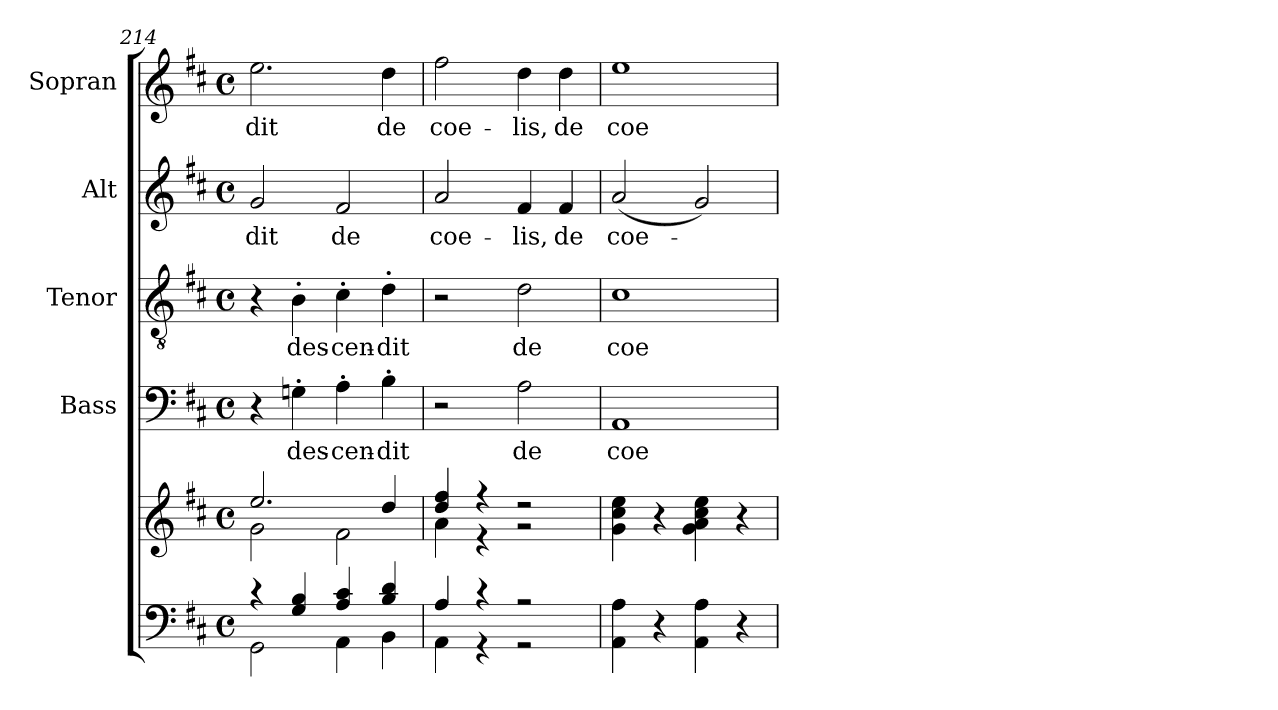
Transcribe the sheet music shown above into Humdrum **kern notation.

**kern	**kern	**kern	**text	**kern	**text	**kern	**text	**kern	**text
*part5	*part5	*part4	*part4	*part3	*part3	*part2	*part2	*part1	*part1
*staff6	*staff5	*staff4	*staff4	*staff3	*staff3	*staff2	*staff2	*staff1	*staff1
*	*	*I"Bass	*	*I"Tenor	*	*I"Alt	*	*I"Sopran	*
*	*	*I'B.	*	*I'T.	*	*I'A.	*	*I'S.	*
*clefF4	*clefG2	*clefF4	*	*clefGv2	*	*clefG2	*	*clefG2	*
*k[f#c#]	*k[f#c#]	*k[f#c#]	*	*k[f#c#]	*	*k[f#c#]	*	*k[f#c#]	*
*D:	*D:	*D:	*	*D:	*	*D:	*	*D:	*
*M4/4	*M4/4	*M4/4	*	*M4/4	*	*M4/4	*	*M4/4	*
*met(c)	*met(c)	*met(c)	*	*met(c)	*	*met(c)	*	*met(c)	*
=214	=214	=214	=214	=214	=214	=214	=214	=214	=214
*^	*^	*	*	*	*	*	*	*	*
!	!	!	!	!	!	!	!	!	!LO:LY:b	!	!LO:LY:b
4rc	2GG\	2.ee/	2g\	4r	.	4r	.	2g/	-dit	2.ee\	-dit
!	!	!	!	!	!LO:LY:b	!	!LO:LY:b	!	!	!	!
4G/ 4B/	.	.	.	4Gn'>\	des-	4B'>\	des-	.	.	.	.
!	!	!	!	!	!LO:LY:b	!	!LO:LY:b	!	!LO:LY:b	!	!
4A/ 4c#/	4AA\	.	2f#\	4A'>\	-cen-	4c#'>\	-cen-	2f#/	de	.	.
!	!	!	!	!	!LO:LY:b	!	!LO:LY:b	!	!	!	!LO:LY:b
4B/ 4d/	4BB\	4dd/	.	4B'>\	-dit	4d'>\	-dit	.	.	4dd\	de
=215	=215	=215	=215	=215	=215	=215	=215	=215	=215	=215	=215
!	!	!	!	!	!	!	!	!	!LO:LY:b	!	!LO:LY:b
4A/	4AA\	4dd/ 4ff#/	4a\	2r	.	2r	.	2a/	coe-	2ff#\	coe-
4r	4r	4r	4r	.	.	.	.	.	.	.	.
!	!	!	!	!	!LO:LY:b	!	!LO:LY:b	!	!LO:LY:b	!	!LO:LY:b
2r	2r	2r	2r	2A\	de	2d\	de	4f#/	-lis,	4dd\	-lis,
!	!	!	!	!	!	!	!	!	!LO:LY:b	!	!LO:LY:b
.	.	.	.	.	.	.	.	4f#/	de	4dd\	de
*v	*v	*	*	*	*	*	*	*	*	*	*
*	*v	*v	*	*	*	*	*	*	*	*
=216	=216	=216	=216	=216	=216	=216	=216	=216	=216
!	!	!	!LO:LY:b	!	!LO:LY:b	!	!LO:LY:b	!	!LO:LY:b
4AA\ 4A\	4g\ 4cc#\ 4ee\	1AA	coe-	1c#	coe-	(<2a/	coe-	1ee	coe-
4r	4r	.	.	.	.	.	.	.	.
4AA\ 4A\	4g\ 4a\ 4cc#\ 4ee\	.	.	.	.	2g/)	.	.	.
4r	4r	.	.	.	.	.	.	.	.
=	=	=	=	=	=	=	=	=	=
*-	*-	*-	*-	*-	*-	*-	*-	*-	*-
